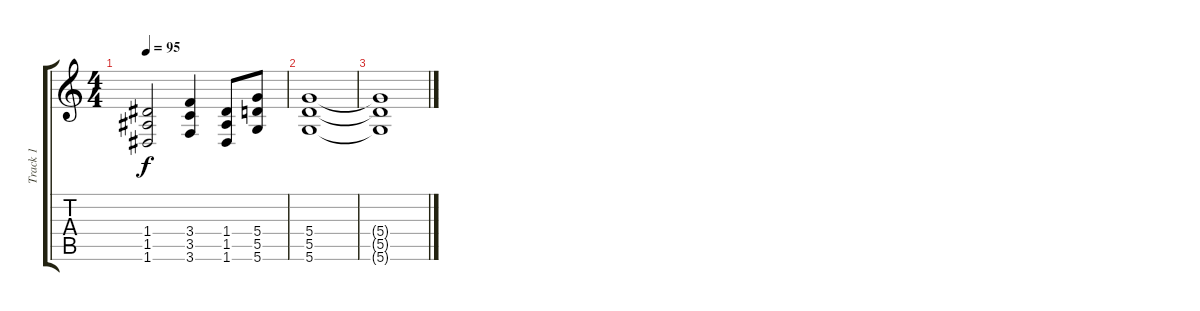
\track ("Track 1" "Track 1") {instrument distortionguitar}
\staff {score tabs}
\tuning (E4 B3 G3 D3 A2 D2) {hide}
\ts (4 4)
\tempo 95
\clef g2
\ks c
(1.4 1.5 1.6).2{dy f} (3.4 3.5 3.6).4 (1.4 1.5 1.6).8 (5.4 5.5 5.6).8 |
(5.4 5.5 5.6).1 |
(5.4{t} 5.5{t} 5.6{t}).1
